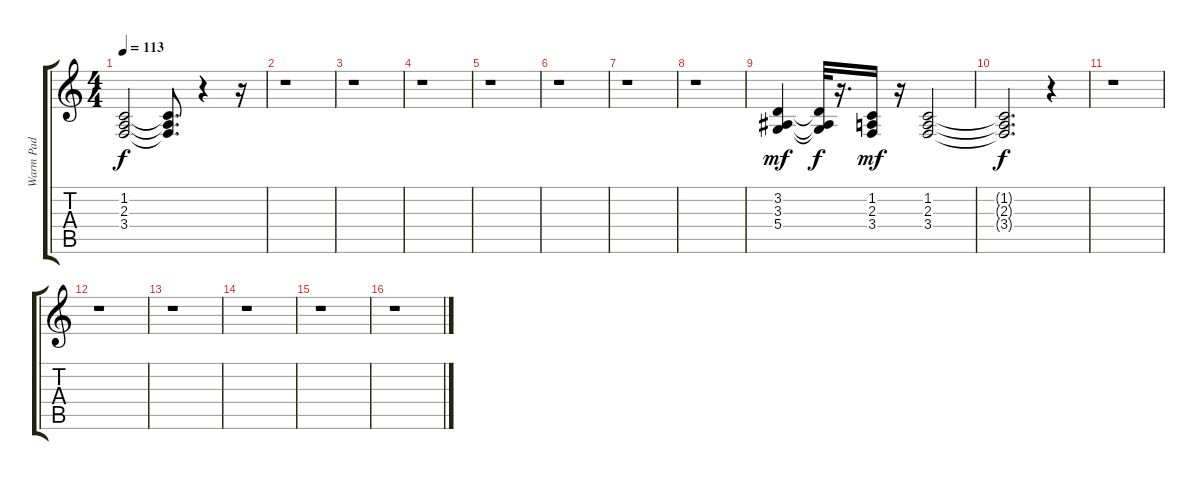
\track ("Warm Pad" "Warm Pad") {instrument pad2warm}
\staff {score tabs}
\tuning (E4 B3 G3 D3 A2 E2) {hide}
\ts (4 4)
\tempo 113
\clef g2
\ks c
(1.2{t} 2.3{t} 3.4{t}).2{dy f} (1.2{t} 2.3{t} 3.4{t}).8{d} r.4 r.16 |
r.1 |
r.1 |
r.1 |
r.1 |
r.1 |
r.1 |
r.1 |
(3.2 3.3 5.4).4{dy mf} (3.2{t} 3.3{t} 5.4{t}).32{dy f} r.16{d} (1.2 2.3 3.4).16{dy mf} r.16 (1.2 2.3 3.4).2 |
(1.2{t} 2.3{t} 3.4{t}).2{d dy f} r.4 |
r.1 |
r.1 |
r.1 |
r.1 |
r.1 |
r.1
